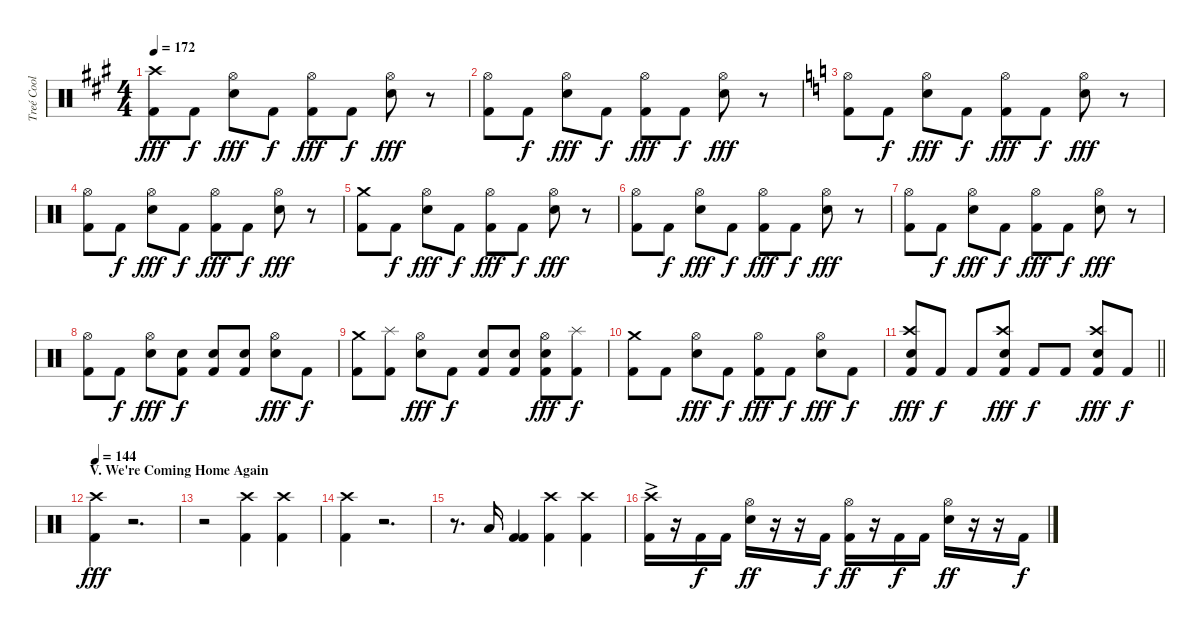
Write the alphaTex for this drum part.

\track ("Treé Cool" "Treé Cool") {instrument percussion}
\staff {score}
\articulation defaults
\ts (4 4)
\tempo 172
\clef neutral
\ks a
("Kick (hit) 2" "Crash high (hit)").8{dy fff} "Kick (hit) 2".8{dy f} ("Electric Snare (hit)" "Hi-Hat (open)").8{dy fff} "Kick (hit) 2".8{dy f} ("Kick (hit) 2" "Hi-Hat (open)").8{dy fff} "Kick (hit) 2".8{dy f} ("Electric Snare (hit)" "Hi-Hat (open)").8{dy fff} r.8 |
("Kick (hit) 2" "Hi-Hat (open)").8 "Kick (hit) 2".8{dy f} ("Electric Snare (hit)" "Hi-Hat (open)").8{dy fff} "Kick (hit) 2".8{dy f} ("Kick (hit) 2" "Hi-Hat (open)").8{dy fff} "Kick (hit) 2".8{dy f} ("Electric Snare (hit)" "Hi-Hat (open)").8{dy fff} r.8 |
\ks c
("Kick (hit) 2" "Hi-Hat (open)").8 "Kick (hit) 2".8{dy f} ("Electric Snare (hit)" "Hi-Hat (open)").8{dy fff} "Kick (hit) 2".8{dy f} ("Kick (hit) 2" "Hi-Hat (open)").8{dy fff} "Kick (hit) 2".8{dy f} ("Electric Snare (hit)" "Hi-Hat (open)").8{dy fff} r.8 |
("Kick (hit) 2" "Hi-Hat (open)").8 "Kick (hit) 2".8{dy f} ("Electric Snare (hit)" "Hi-Hat (open)").8{dy fff} "Kick (hit) 2".8{dy f} ("Kick (hit) 2" "Hi-Hat (open)").8{dy fff} "Kick (hit) 2".8{dy f} ("Electric Snare (hit)" "Hi-Hat (open)").8{dy fff} r.8 |
("Kick (hit) 2" "Crash medium (hit)").8 "Kick (hit) 2".8{dy f} ("Electric Snare (hit)" "Hi-Hat (open)").8{dy fff} "Kick (hit) 2".8{dy f} ("Kick (hit) 2" "Hi-Hat (open)").8{dy fff} "Kick (hit) 2".8{dy f} ("Electric Snare (hit)" "Hi-Hat (open)").8{dy fff} r.8 |
("Kick (hit) 2" "Hi-Hat (open)").8 "Kick (hit) 2".8{dy f} ("Electric Snare (hit)" "Hi-Hat (open)").8{dy fff} "Kick (hit) 2".8{dy f} ("Kick (hit) 2" "Hi-Hat (open)").8{dy fff} "Kick (hit) 2".8{dy f} ("Electric Snare (hit)" "Hi-Hat (open)").8{dy fff} r.8 |
("Kick (hit) 2" "Hi-Hat (open)").8 "Kick (hit) 2".8{dy f} ("Electric Snare (hit)" "Hi-Hat (open)").8{dy fff} "Kick (hit) 2".8{dy f} ("Kick (hit) 2" "Hi-Hat (open)").8{dy fff} "Kick (hit) 2".8{dy f} ("Electric Snare (hit)" "Hi-Hat (open)").8{dy fff} r.8 |
("Kick (hit) 2" "Hi-Hat (open)").8 "Kick (hit) 2".8{dy f} ("Electric Snare (hit)" "Hi-Hat (open)").8{dy fff} ("Kick (hit) 2" "Snare (hit) 2").8{dy f} ("Kick (hit) 2" "Snare (hit) 2").8 ("Kick (hit) 2" "Snare (hit) 2").8 ("Snare (hit) 2" "Hi-Hat (open)").8{dy fff} "Kick (hit) 2".8{dy f} |
("Kick (hit) 2" "Crash medium (hit)").8 ("Kick (hit) 2" "Splash (hit)").8 ("Electric Snare (hit)" "Hi-Hat (open)").8{dy fff} "Kick (hit) 2".8{dy f} ("Kick (hit) 2" "Snare (hit) 2").8 ("Kick (hit) 2" "Snare (hit) 2").8 ("Kick (hit) 2" "Snare (hit) 2" "Hi-Hat (open)").8{dy fff} ("Kick (hit) 2" "Splash (hit)").8{dy f} |
("Kick (hit) 2" "Crash medium (hit)").8 "Kick (hit) 2".8 ("Electric Snare (hit)" "Hi-Hat (open)").8{dy fff} "Kick (hit) 2".8{dy f} ("Kick (hit) 2" "Hi-Hat (open)").8{dy fff} "Kick (hit) 2".8{dy f} ("Electric Snare (hit)" "Hi-Hat (open)").8{dy fff} "Kick (hit) 2".8{dy f} |
\barLineRight lightlight
("Kick (hit) 2" "Snare (hit) 2" "Crash high (hit)").8{dy fff} "Kick (hit) 2".8{dy f} "Kick (hit) 2".8 ("Kick (hit) 2" "Snare (hit) 2" "Crash high (hit)").8{dy fff} "Kick (hit) 2".8{dy f} "Kick (hit) 2".8 ("Kick (hit) 2" "Snare (hit) 2" "Crash high (hit)").8{dy fff} "Kick (hit) 2".8{dy f} |
\section ("" "V. We're Coming Home Again")
\tempo 144
("Kick (hit) 2" "Crash high (hit)").4{dy fff} r.2{d} |
r.2 ("Kick (hit) 2" "Crash high (hit)").4 ("Kick (hit) 2" "Crash high (hit)").4 |
("Kick (hit) 2" "Crash high (hit)").4 r.2{d} |
r.8{d} "Low Tom (hit)".16 ("Kick (hit) 2" "Kick (hit) 2").4 ("Kick (hit) 2" "Crash high (hit)").4 ("Kick (hit) 2" "Crash high (hit)").4 |
("Crash high (hit)"{ac} "Kick (hit) 2"{ac}).16 r.16 "Kick (hit) 2".16{dy f} "Kick (hit) 2".16 ("Hi-Hat (open)" "Electric Snare (hit)").16{dy ff} r.16 r.16 "Kick (hit) 2".16{dy f} ("Hi-Hat (open)" "Kick (hit) 2").16{dy ff} r.16 "Kick (hit) 2".16{dy f} "Kick (hit) 2".16 ("Hi-Hat (open)" "Electric Snare (hit)").16{dy ff} r.16 r.16 "Kick (hit) 2".16{dy f}
